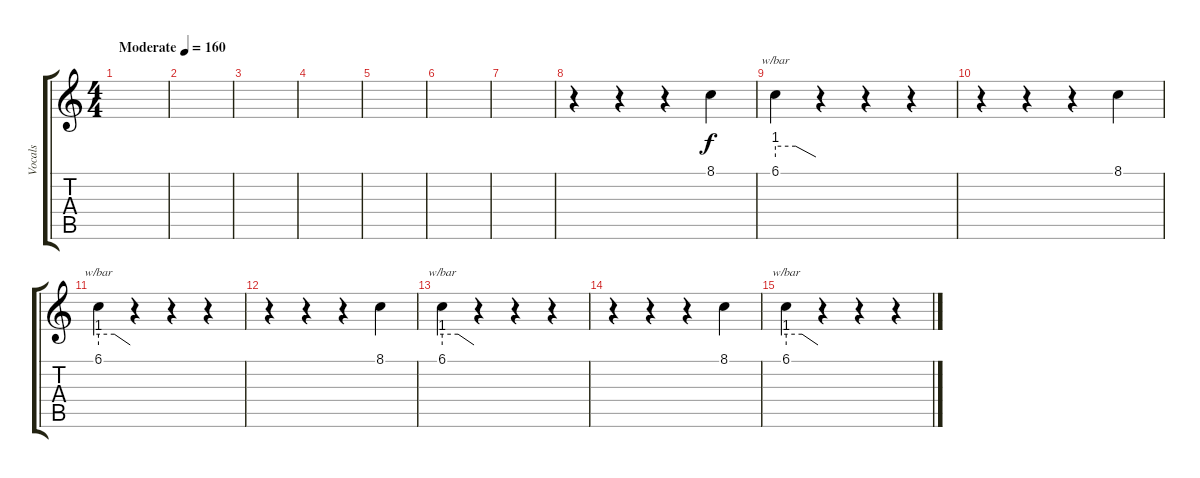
\track ("Vocals" "Vocals") {instrument synthvoice}
\staff {score tabs}
\tuning (E4 B3 G3 D3 A2 E2) {hide}
\ts (4 4)
\tempo (160 "Moderate")
\clef g2
\ks c
|
|
|
|
|
|
|
r.4 r.4 r.4 8.1.4 |
6.1.4{tbe (custom default 0 4 30 4 60 0)} r.4 r.4 r.4 |
r.4 r.4 r.4 8.1.4 |
6.1.4{tbe (custom default 0 4 30 4 60 0)} r.4 r.4 r.4 |
r.4 r.4 r.4 8.1.4 |
6.1.4{tbe (custom default 0 4 30 4 60 0)} r.4 r.4 r.4 |
r.4 r.4 r.4 8.1.4 |
6.1.4{tbe (custom default 0 4 30 4 60 0)} r.4 r.4 r.4
